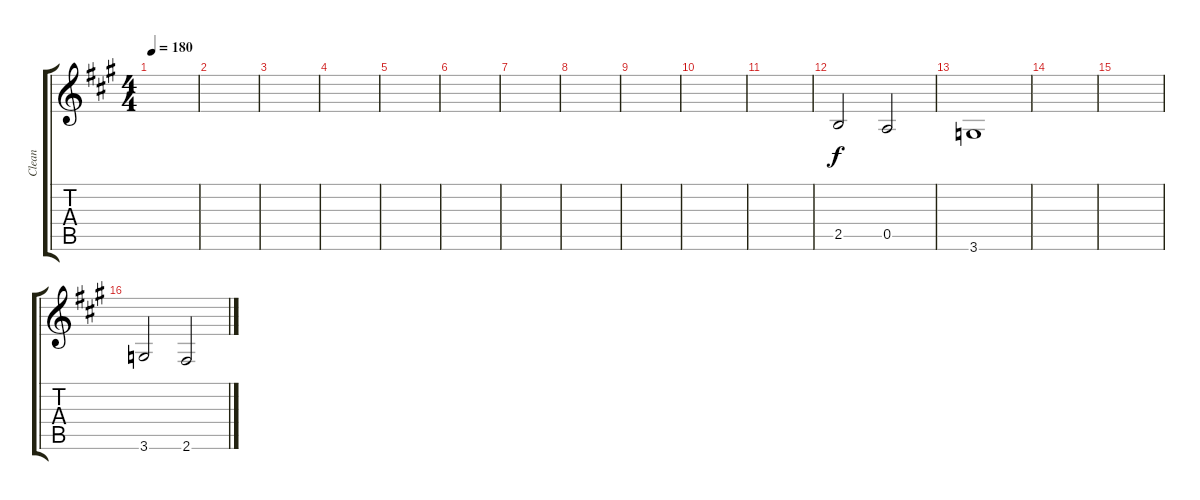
\track ("Clean" "Clean") {instrument electricguitarclean}
\staff {score tabs}
\tuning (E4 B3 G3 D3 A2 E2) {hide}
\ts (4 4)
\tempo 180
\clef g2
\ks a
|
|
|
|
|
|
|
|
|
|
|
2.5.2 0.5.2 |
3.6.1 |
|
|
3.6.2 2.6.2
